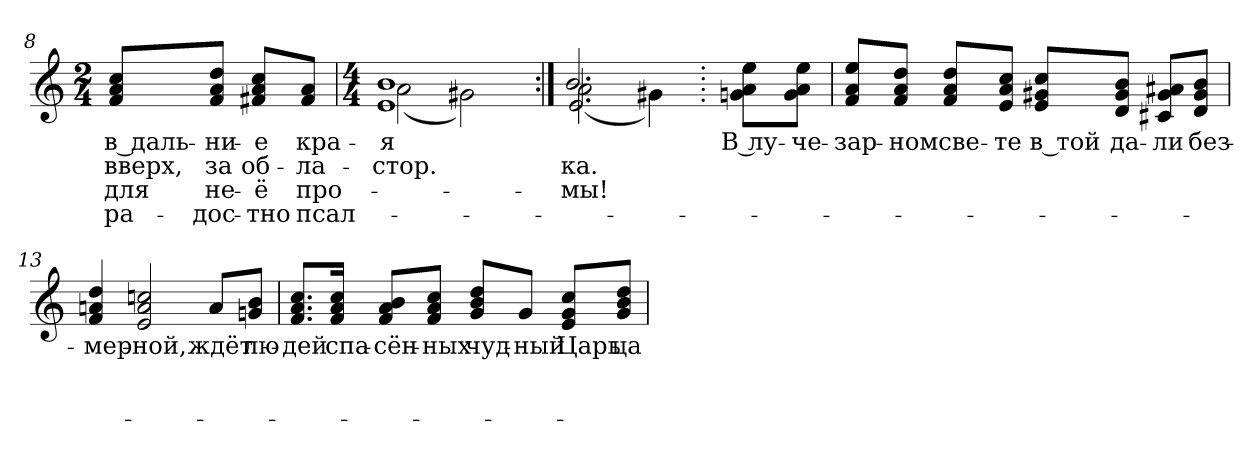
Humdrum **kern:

**kern	**text	**text	**text	**text
*part1	*part1	*part1	*part1	*part1
*staff1	*staff1	*staff1	*staff1	*staff1
*clefG2	*	*	*	*
*k[]	*	*	*	*
*C:	*	*	*	*
*M2/4	*	*	*	*
=8	=8	=8	=8	=8
!	!LO:LY:b:color=#000000	!LO:LY:b:color=#000000	!LO:LY:b:color=#000000	!LO:LY:b:color=#000000
8fi/ 8ai/ 8cci/L	в даль-	вверх,	для	ра-
!	!LO:LY:b:color=#000000	!LO:LY:b:color=#000000	!LO:LY:b:color=#000000	!LO:LY:b:color=#000000
8fi/ 8ai/ 8ddi/J	-ни-	за	не-	-дос-
!	!LO:LY:b:color=#000000	!LO:LY:b:color=#000000	!LO:LY:b:color=#000000	!LO:LY:b:color=#000000
8f#Xi/ 8ai/ 8cci/L	-е	об-	-ё	-тно
!	!LO:LY:b:color=#000000	!LO:LY:b:color=#000000	!LO:LY:b:color=#000000	!LO:LY:b:color=#000000
8f#i/ 8ai/J	кра-	-ла-	про-	псал-
=9	=9	=9	=9	=9
*M4/4	*	*	*	*
!	!LO:LY:b:color=#000000	!LO:LY:b:color=#000000	!	!
*^	*	*	*	*
1ei 1bi	(2ai\	-я	-стор.	.	.
.	2g#Xi\)	.	.	.	.
*v	*v	*	*	*	*
=10:|!	=10:|!	=10:|!	=10:|!	=10:|!
*^	*	*	*	*
!	!	!LO:LY:b:color=#000000	!LO:LY:b:color=#000000	!LO:LY:b:color=#000000	!
*	*^	*	*	*	*
2.bi/	(2ai\	2.ei/	.	-ка.	-мы!	.
.	4g#Xi\)	.	.	.	.	.
*v	*v	*v	*	*	*	*
!!LO:LB:g=z
=11.	=11.	=11.	=11.	=11.
*^	*	*	*	*
!LO:TX:a:Bi:t=Припев&colon;	!	!	!	!	!
!	!	!LO:LY:b:color=#000000	!	!	!
*v	*v	*	*	*	*
8gni\ 8ai\ 8eei\L	В лу-	.	.	.
!	!LO:LY:b:color=#000000	!	!	!
8gi\ 8ai\ 8eei\J	-че-	.	.	.
=12	=12	=12	=12	=12
!	!LO:LY:b:color=#000000	!	!	!
8fi/ 8ai/ 8eei/L	зар-	.	.	.
!	!LO:LY:b:color=#000000	!	!	!
8fi/ 8ai/ 8ddi/J	-ном	.	.	.
!	!LO:LY:b:color=#000000	!	!	!
8fi/ 8ai/ 8ddi/L	све-	.	.	.
!	!LO:LY:b:color=#000000	!	!	!
8ei/ 8ai/ 8cci/J	-те	.	.	.
!	!LO:LY:b:color=#000000	!	!	!
8ei/ 8g#Xi/ 8cci/L	в той	.	.	.
!	!LO:LY:b:color=#000000	!	!	!
8di/ 8g#i/ 8bi/J	да-	.	.	.
!	!LO:LY:b:color=#000000	!	!	!
8c#Xi/ 8g#i/ 8a#Xi/L	-ли	.	.	.
!	!LO:LY:b:color=#000000	!	!	!
8di/ 8g#i/ 8bi/J	без-	.	.	.
=13	=13	=13	=13	=13
!	!LO:LY:b:color=#000000	!	!	!
4fi/ 4ani 4ddi	-мер-	.	.	.
!	!LO:LY:b:color=#000000	!	!	!
2ei/ 2ai 2ccni	-ной,	.	.	.
!	!LO:LY:b:color=#000000	!	!	!
8ai/L	ждёт	.	.	.
!	!LO:LY:b:color=#000000	!	!	!
8gni/ 8bi/J	лю-	.	.	.
!!LO:LB:g=z
=14	=14	=14	=14	=14
!	!LO:LY:b:color=#000000	!	!	!
8.fi/ 8.ai/ 8.cci/L	-дей	.	.	.
!	!LO:LY:b:color=#000000	!	!	!
16fi/ 16ai/ 16cci/Jk	спа-	.	.	.
!	!LO:LY:b:color=#000000	!	!	!
8fi/ 8ai/ 8bi/L	-сён-	.	.	.
!	!LO:LY:b:color=#000000	!	!	!
8fi/ 8ai/ 8cci/J	-ных	.	.	.
!	!LO:LY:b:color=#000000	!	!	!
8gi/ 8bi/ 8ddi/L	чуд-	.	.	.
!	!LO:LY:b:color=#000000	!	!	!
8gi/J	-ный	.	.	.
!	!LO:LY:b:color=#000000	!	!	!
8ei/ 8gi/ 8cci/L	Царь	.	.	.
!	!LO:LY:b:color=#000000	!	!	!
8gi/ 8bi/ 8ddi/J	ца-	.	.	.
=	=	=	=	=
*-	*-	*-	*-	*-
